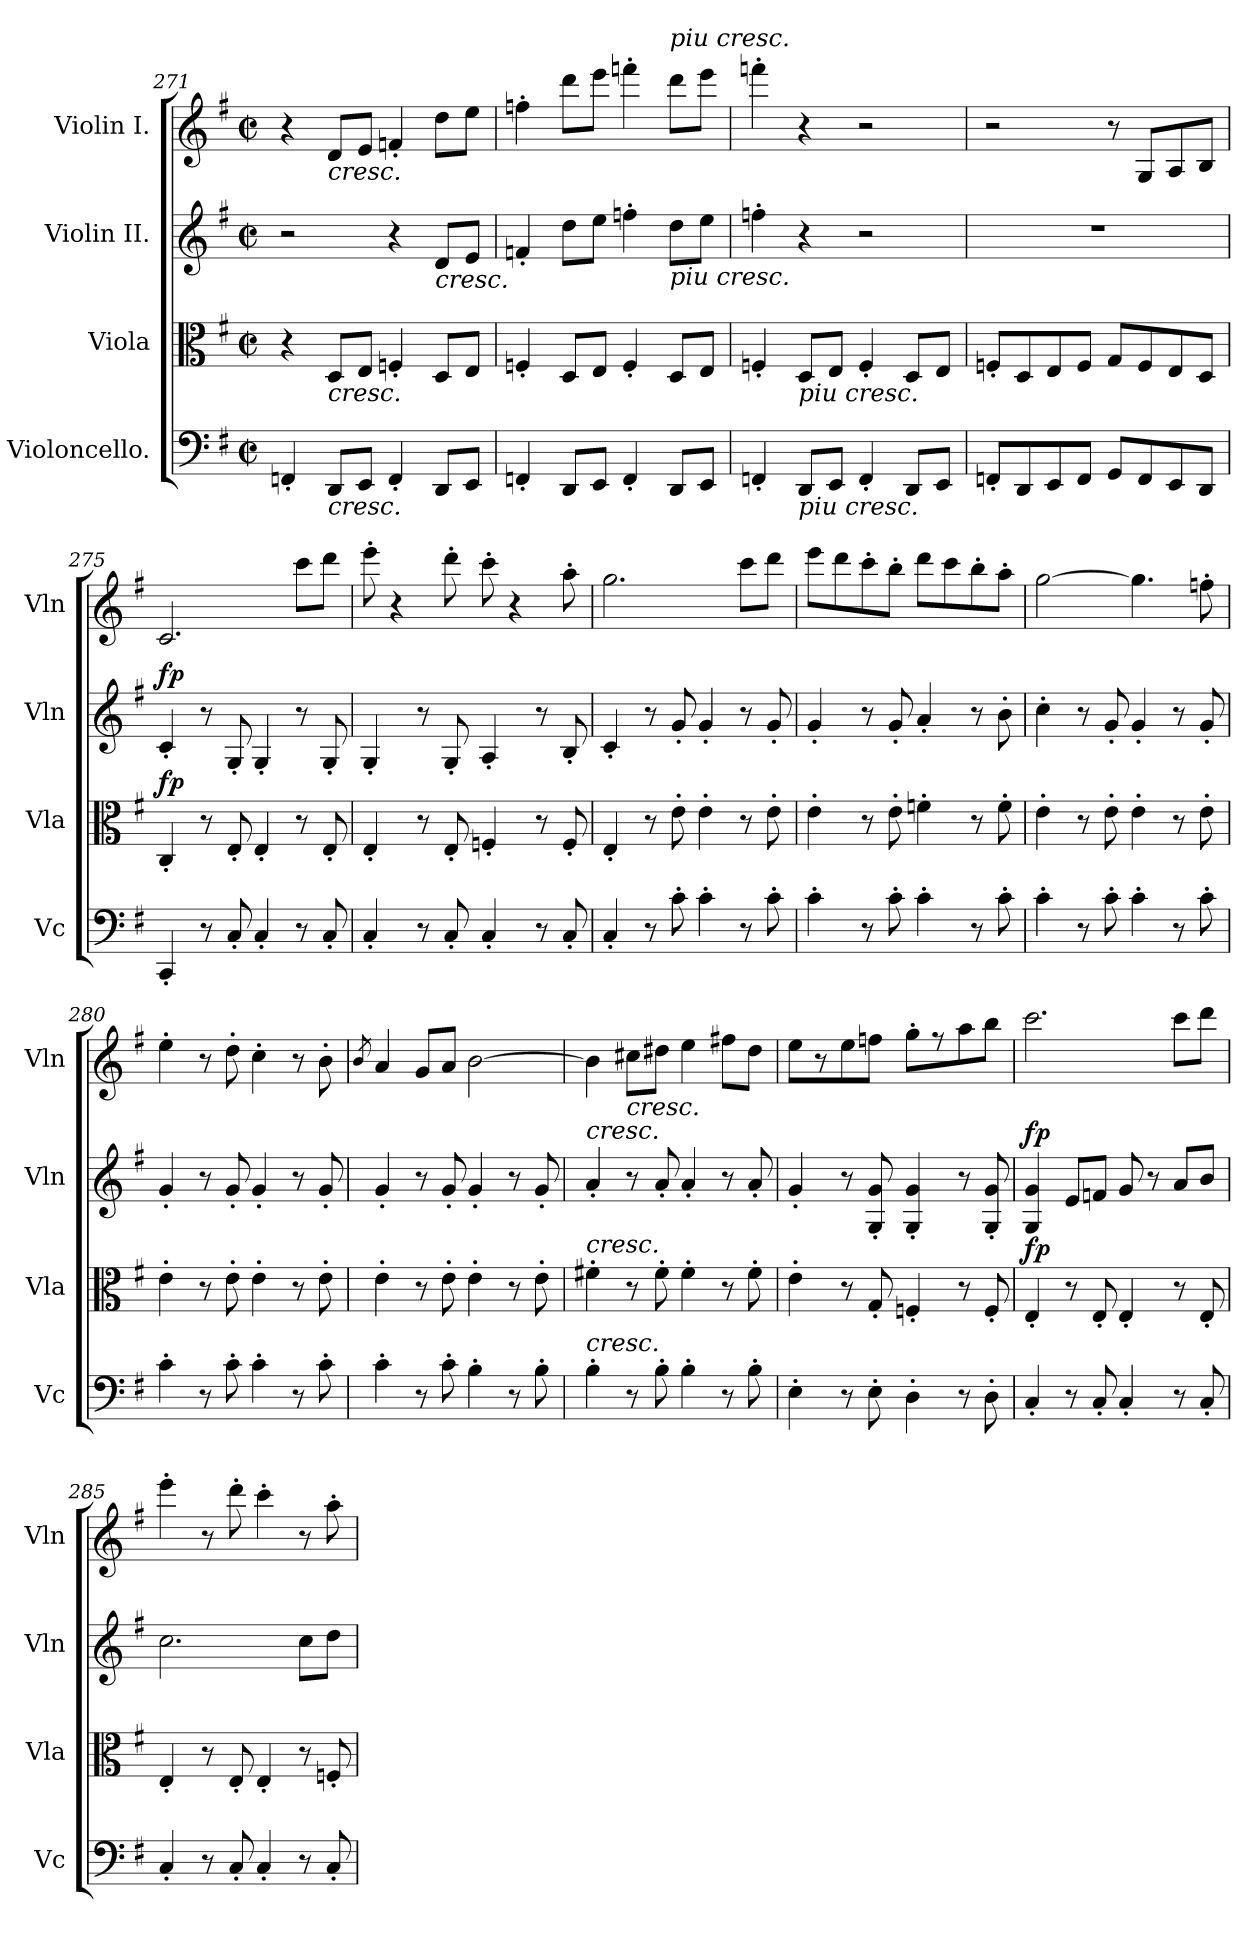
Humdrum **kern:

**kern	**dynam	**kern	**dynam	**kern	**dynam	**kern
*part4	*part4	*part3	*part3	*part2	*part2	*part1
*staff4	*staff4	*staff3	*staff3	*staff2	*staff2	*staff1
*I"Violoncello.	*	*I"Viola	*	*I"Violin II.	*	*I"Violin I.
*I'Vc	*	*I'Vla	*	*I'Vln	*	*I'Vln
*clefF4	*	*clefC3	*	*clefG2	*	*clefG2
*k[f#]	*	*k[f#]	*	*k[f#]	*	*k[f#]
*M2/2	*	*M2/2	*	*M2/2	*	*M2/2
*met(c|)	*	*met(c|)	*	*met(c|)	*	*met(c|)
=271	=271	=271	=271	=271	=271	=271
4FFn'/	.	4r	.	2r	.	4r
!	!	!	!	!	!	!LO:TX:b:i:t=cresc.
!	!	!LO:TX:b:i:t=cresc.	!	!	!	!
!LO:TX:b:i:t=cresc.	!	!	!	!	!	!
8DD/L	.	8D/L	.	.	.	8d/L
8EE/J	.	8E/J	.	.	.	8e/J
4FF'/	.	4Fn'/	.	4r	.	4fn'/
!	!	!	!	!LO:TX:b:i:t=cresc.	!	!
8DD/L	.	8D/L	.	8d/L	.	8dd\L
8EE/J	.	8E/J	.	8e/J	.	8ee\J
=272	=272	=272	=272	=272	=272	=272
4FFn'/	.	4Fn'/	.	4fn'/	.	4ffn'\
8DD/L	.	8D/L	.	8dd\L	.	8ddd\L
8EE/J	.	8E/J	.	8ee\J	.	8eee\J
4FF'/	.	4F'/	.	4ffn'\	.	4fffn'\
!	!	!	!	!	!	!LO:TX:a:i:t=piu cresc.
!	!	!	!	!LO:TX:b:i:t=piu cresc.	!	!
8DD/L	.	8D/L	.	8dd\L	.	8ddd\L
8EE/J	.	8E/J	.	8ee\J	.	8eee\J
=273	=273	=273	=273	=273	=273	=273
4FFn'/	.	4Fn'/	.	4ffn'\	.	4fffn'\
!	!	!LO:TX:b:i:t=piu cresc.	!	!	!	!
!LO:TX:b:i:t=piu cresc.	!	!	!	!	!	!
8DD/L	.	8D/L	.	4r	.	4r
8EE/J	.	8E/J	.	.	.	.
4FF'/	.	4F'/	.	2r	.	2r
8DD/L	.	8D/L	.	.	.	.
8EE/J	.	8E/J	.	.	.	.
=274	=274	=274	=274	=274	=274	=274
8FFn'/L	.	8Fn'/L	.	1r	.	2r
8DD/	.	8D/	.	.	.	.
8EE/	.	8E/	.	.	.	.
8FF/J	.	8F/J	.	.	.	.
8GG/L	.	8G/L	.	.	.	8r
8FF/	.	8F/	.	.	.	8G/L
8EE/	.	8E/	.	.	.	8A/
8DD/J	.	8D/J	.	.	.	8B/J
=275	=275	=275	=275	=275	=275	=275
!	!LO:DY:b	!	!	!	!	!
!	!LO:DY:n=1:a	!	!LO:DY:a	!	!LO:DY:a	!
4CC'/	fp fp	4C'/	fp	4c'/	fp	2.c/
8r	.	8r	.	8r	.	.
8C'/	.	8E'/	.	8G'/	.	.
4C'/	.	4E'/	.	4G'/	.	.
8r	.	8r	.	8r	.	8ccc\L
8C'/	.	8E'/	.	8G'/	.	8ddd\J
=276	=276	=276	=276	=276	=276	=276
4C'/	.	4E'/	.	4G'/	.	8eee'\
.	.	.	.	.	.	4r
8r	.	8r	.	8r	.	.
8C'/	.	8E'/	.	8G'/	.	8ddd'\
4C'/	.	4Fn'/	.	4A'/	.	8ccc'\
.	.	.	.	.	.	4r
8r	.	8r	.	8r	.	.
8C'/	.	8F'/	.	8B'/	.	8aa'\
=277	=277	=277	=277	=277	=277	=277
4C'/	.	4E'/	.	4c'/	.	2.gg\
8r	.	8r	.	8r	.	.
8c'\	.	8e'\	.	8g'/	.	.
4c'\	.	4e'\	.	4g'/	.	.
8r	.	8r	.	8r	.	8ccc\L
8c'\	.	8e'\	.	8g'/	.	8ddd\J
=278	=278	=278	=278	=278	=278	=278
4c'\	.	4e'\	.	4g'/	.	8eee\L
.	.	.	.	.	.	8ddd\
8r	.	8r	.	8r	.	8ccc'\
8c'\	.	8e'\	.	8g'/	.	8bb'\J
4c'\	.	4fn'\	.	4a'/	.	8ddd\L
.	.	.	.	.	.	8ccc\
8r	.	8r	.	8r	.	8bb'\
8c'\	.	8f'\	.	8b'\	.	8aa'\J
=279	=279	=279	=279	=279	=279	=279
4c'\	.	4e'\	.	4cc'\	.	[2gg\
8r	.	8r	.	8r	.	.
8c'\	.	8e'\	.	8g'/	.	.
4c'\	.	4e'\	.	4g'/	.	4.gg\]
8r	.	8r	.	8r	.	.
8c'\	.	8e'\	.	8g'/	.	8ffn'\
=280	=280	=280	=280	=280	=280	=280
4c'\	.	4e'\	.	4g'/	.	4ee'\
8r	.	8r	.	8r	.	8r
8c'\	.	8e'\	.	8g'/	.	8dd'\
4c'\	.	4e'\	.	4g'/	.	4cc'\
8r	.	8r	.	8r	.	8r
8c'\	.	8e'\	.	8g'/	.	8b'\
=281	=281	=281	=281	=281	=281	=281
.	.	.	.	.	.	8qb/
4c'\	.	4e'\	.	4g'/	.	4a/
8r	.	8r	.	8r	.	8g/L
8c'\	.	8e'\	.	8g'/	.	8a/J
4B'\	.	4e'\	.	4g'/	.	[2b\
8r	.	8r	.	8r	.	.
8B'\	.	8e'\	.	8g'/	.	.
=282	=282	=282	=282	=282	=282	=282
!	!	!	!	!LO:TX:a:i:t=cresc.	!	!
!	!	!LO:TX:a:i:t=cresc.	!	!	!	!
!LO:TX:a:i:t=cresc.	!	!	!	!	!	!
4B'\	.	4f#X'\	.	4a'/	.	4b\]
!	!	!	!	!	!	!LO:TX:b:i:t=cresc.
8r	.	8r	.	8r	.	8cc#X\L
8B'\	.	8f#'\	.	8a'/	.	8dd#X\J
4B'\	.	4f#'\	.	4a'/	.	4ee\
8r	.	8r	.	8r	.	8ff#X\L
8B'\	.	8f#'\	.	8a'/	.	8dd#\J
=283	=283	=283	=283	=283	=283	=283
4E'\	.	4e'\	.	4g'/	.	8ee\L
.	.	.	.	.	.	8r
8r	.	8r	.	8r	.	8ee\
8E'\	.	8G'/	.	8G/' 8g/'	.	8ffn\J
4D'\	.	4Fn'/	.	4G/' 4g/'	.	8gg'\L
.	.	.	.	.	.	8r
8r	.	8r	.	8r	.	8aa\
8D'\	.	8F'/	.	8G/' 8g/'	.	8bb\J
=284	=284	=284	=284	=284	=284	=284
!	!LO:DY:b	!	!	!	!	!
!	!LO:DY:n=1:a	!	!LO:DY:a	!	!LO:DY:a	!
4C'/	fp fp	4E'/	fp	4G/ 4g/	fp	2.ccc\
8r	.	8r	.	8e/L	.	.
8C'/	.	8E'/	.	8fn/J	.	.
4C'/	.	4E'/	.	8g/	.	.
.	.	.	.	8r	.	.
8r	.	8r	.	8a/L	.	8ccc\L
8C'/	.	8E'/	.	8b/J	.	8ddd\J
=285	=285	=285	=285	=285	=285	=285
4C'/	.	4E'/	.	2.cc\	.	4eee'\
8r	.	8r	.	.	.	8r
8C'/	.	8E'/	.	.	.	8ddd'\
4C'/	.	4E'/	.	.	.	4ccc'\
8r	.	8r	.	8cc\L	.	8r
8C'/	.	8Fn'/	.	8dd\J	.	8aa'\
=	=	=	=	=	=	=
*-	*-	*-	*-	*-	*-	*-
